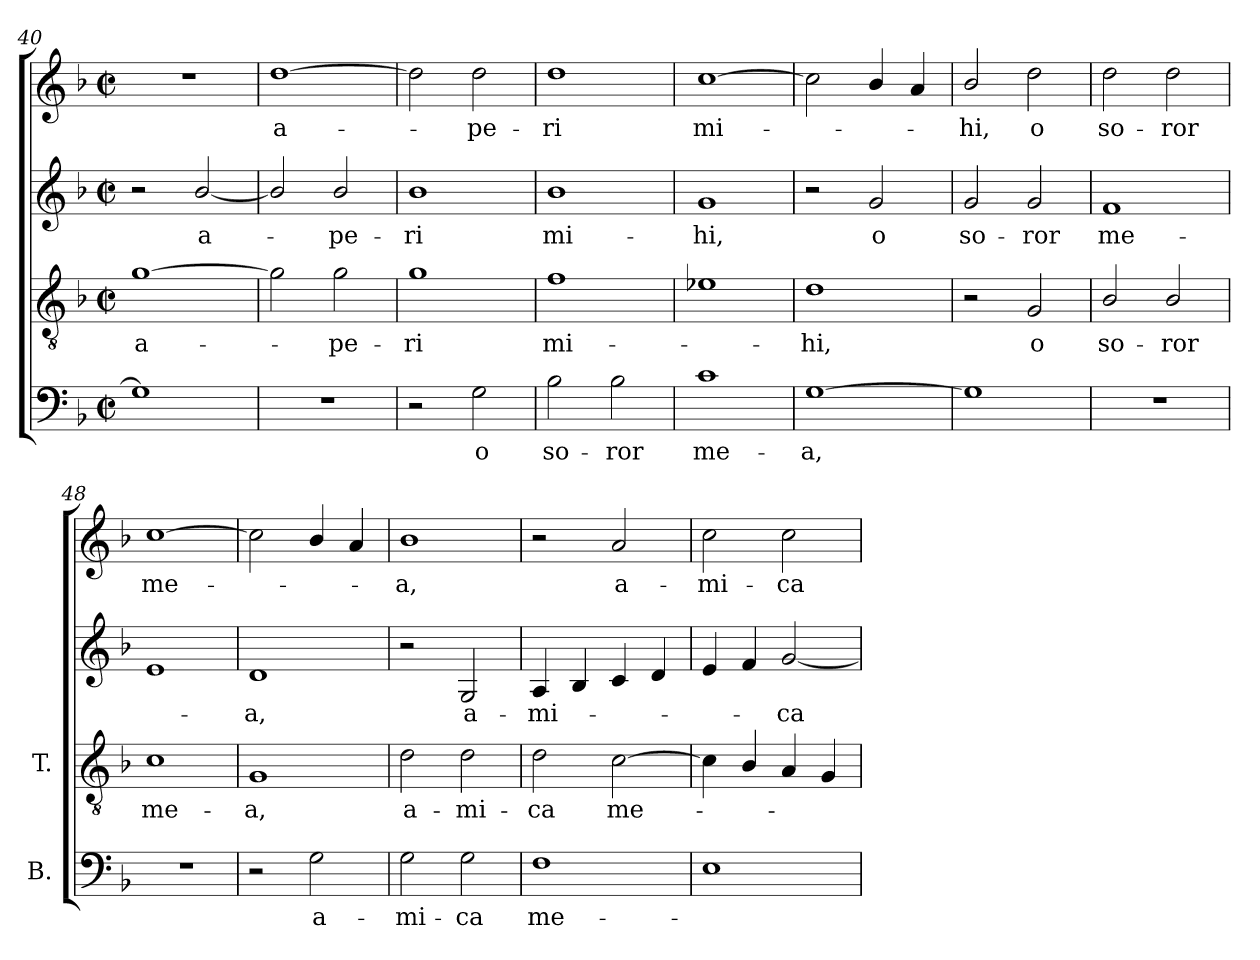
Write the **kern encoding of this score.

**kern	**text	**kern	**text	**kern	**text	**kern	**text
*part4	*part4	*part3	*part3	*part2	*part2	*part1	*part1
*staff4	*staff4	*staff3	*staff3	*staff2	*staff2	*staff1	*staff1
*I""Bajo"	*	*I""Contralto"	*	*I""Tenor"	*	*I""Tiple"	*
*I'B.	*	*I'T.	*	*	*	*	*
*clefF4	*	*clefGv2	*	*clefG2	*	*clefG2	*
*	*	*ITrd7c12	*	*	*	*	*
*k[b-]	*	*k[b-]	*	*k[b-]	*	*k[b-]	*
*F:	*	*F:	*	*F:	*	*F:	*
*M2/2	*	*M2/2	*	*M2/2	*	*M2/2	*
*met(c|)	*	*met(c|)	*	*met(c|)	*	*met(c|)	*
=40	=40	=40	=40	=40	=40	=40	=40
!	!	!	!LO:LY:b:color=#000000	!	!	!	!
1Gi]	.	[1Gi	a-	2r	.	1r	.
!	!	!	!	!	!LO:LY:b:color=#000000	!	!
.	.	.	.	[2b-i/	a-	.	.
=41	=41	=41	=41	=41	=41	=41	=41
!	!	!	!	!	!	!	!LO:LY:b:color=#000000
1r	.	2Gi\]	.	2b-i/]	.	[1ddi	a-
!	!	!	!LO:LY:b:color=#000000	!	!	!	!
!	!	!	!	!	!LO:LY:b:color=#000000	!	!
.	.	2Gi\	-pe-	2b-i/	-pe-	.	.
=42	=42	=42	=42	=42	=42	=42	=42
!	!	!	!LO:LY:b:color=#000000	!	!	!	!
!	!	!	!	!	!LO:LY:b:color=#000000	!	!
2r	.	1Gi	-ri	1b-i	-ri	2ddi\]	.
!	!LO:LY:b:color=#000000	!	!	!	!	!	!
!	!	!	!	!	!	!	!LO:LY:b:color=#000000
2Gi\	o	.	.	.	.	2ddi\	-pe-
=43	=43	=43	=43	=43	=43	=43	=43
!	!LO:LY:b:color=#000000	!	!	!	!	!	!
!	!	!	!LO:LY:b:color=#000000	!	!	!	!
!	!	!	!	!	!LO:LY:b:color=#000000	!	!
!	!	!	!	!	!	!	!LO:LY:b:color=#000000
2B-i\	so-	1Fi	mi-	1b-i	mi-	1ddi	-ri
!	!LO:LY:b:color=#000000	!	!	!	!	!	!
2B-i\	-ror	.	.	.	.	.	.
=44	=44	=44	=44	=44	=44	=44	=44
!	!LO:LY:b:color=#000000	!	!	!	!	!	!
!	!	!	!	!	!LO:LY:b:color=#000000	!	!
!	!	!	!	!	!	!	!LO:LY:b:color=#000000
1ci	me-	1E-Xi	.	1gi	-hi,	[1cci	mi-
!!LO:LB:g=z
=45	=45	=45	=45	=45	=45	=45	=45
!	!LO:LY:b:color=#000000	!	!	!	!	!	!
!	!	!	!LO:LY:b:color=#000000	!	!	!	!
[1Gi	-a,	1Di	-hi,	2r	.	2cci\]	.
!	!	!	!	!	!LO:LY:b:color=#000000	!	!
.	.	.	.	2gi/	o	4b-i/	.
.	.	.	.	.	.	4ai/	.
=46	=46	=46	=46	=46	=46	=46	=46
!	!	!	!	!	!LO:LY:b:color=#000000	!	!
!	!	!	!	!	!	!	!LO:LY:b:color=#000000
1Gi]	.	2r	.	2gi/	so-	2b-i/	-hi,
!	!	!	!LO:LY:b:color=#000000	!	!	!	!
!	!	!	!	!	!LO:LY:b:color=#000000	!	!
!	!	!	!	!	!	!	!LO:LY:b:color=#000000
.	.	2GGi/	o	2gi/	-ror	2ddi\	o
=47	=47	=47	=47	=47	=47	=47	=47
!	!	!	!LO:LY:b:color=#000000	!	!	!	!
!	!	!	!	!	!LO:LY:b:color=#000000	!	!
!	!	!	!	!	!	!	!LO:LY:b:color=#000000
1r	.	2BB-i/	so-	1fi	me-	2ddi\	so-
!	!	!	!LO:LY:b:color=#000000	!	!	!	!
!	!	!	!	!	!	!	!LO:LY:b:color=#000000
.	.	2BB-i/	-ror	.	.	2ddi\	-ror
=48	=48	=48	=48	=48	=48	=48	=48
!	!	!	!LO:LY:b:color=#000000	!	!	!	!
!	!	!	!	!	!	!	!LO:LY:b:color=#000000
1r	.	1Ci	me-	1ei	.	[1cci	me-
=49	=49	=49	=49	=49	=49	=49	=49
!	!	!	!LO:LY:b:color=#000000	!	!	!	!
!	!	!	!	!	!LO:LY:b:color=#000000	!	!
2r	.	1GGi	-a,	1di	-a,	2cci\]	.
!	!LO:LY:b:color=#000000	!	!	!	!	!	!
2Gi\	a-	.	.	.	.	4b-i/	.
.	.	.	.	.	.	4ai/	.
=50	=50	=50	=50	=50	=50	=50	=50
!	!LO:LY:b:color=#000000	!	!	!	!	!	!
!	!	!	!LO:LY:b:color=#000000	!	!	!	!
!	!	!	!	!	!	!	!LO:LY:b:color=#000000
2Gi\	-mi-	2Di\	a-	2r	.	1b-i	-a,
!	!LO:LY:b:color=#000000	!	!	!	!	!	!
!	!	!	!LO:LY:b:color=#000000	!	!	!	!
!	!	!	!	!	!LO:LY:b:color=#000000	!	!
2Gi\	-ca	2Di\	-mi-	2Gi/	a-	.	.
=51	=51	=51	=51	=51	=51	=51	=51
!	!LO:LY:b:color=#000000	!	!	!	!	!	!
!	!	!	!LO:LY:b:color=#000000	!	!	!	!
!	!	!	!	!	!LO:LY:b:color=#000000	!	!
1Fi	me-	2Di\	-ca	4Ai/	-mi-	2r	.
.	.	.	.	4B-i/	.	.	.
!	!	!	!LO:LY:b:color=#000000	!	!	!	!
!	!	!	!	!	!	!	!LO:LY:b:color=#000000
.	.	[2Ci\	me-	4ci/	.	2ai/	a-
.	.	.	.	4di/	.	.	.
=52	=52	=52	=52	=52	=52	=52	=52
!	!	!	!	!	!	!	!LO:LY:b:color=#000000
1Ei	.	4Ci\]	.	4ei/	.	2cci\	-mi-
.	.	4BB-i/	.	4fi/	.	.	.
!	!	!	!	!	!LO:LY:b:color=#000000	!	!
!	!	!	!	!	!	!	!LO:LY:b:color=#000000
.	.	4AAi/	.	[2gi/	-ca	2cci\	-ca
.	.	4GGi/	.	.	.	.	.
=	=	=	=	=	=	=	=
*-	*-	*-	*-	*-	*-	*-	*-
